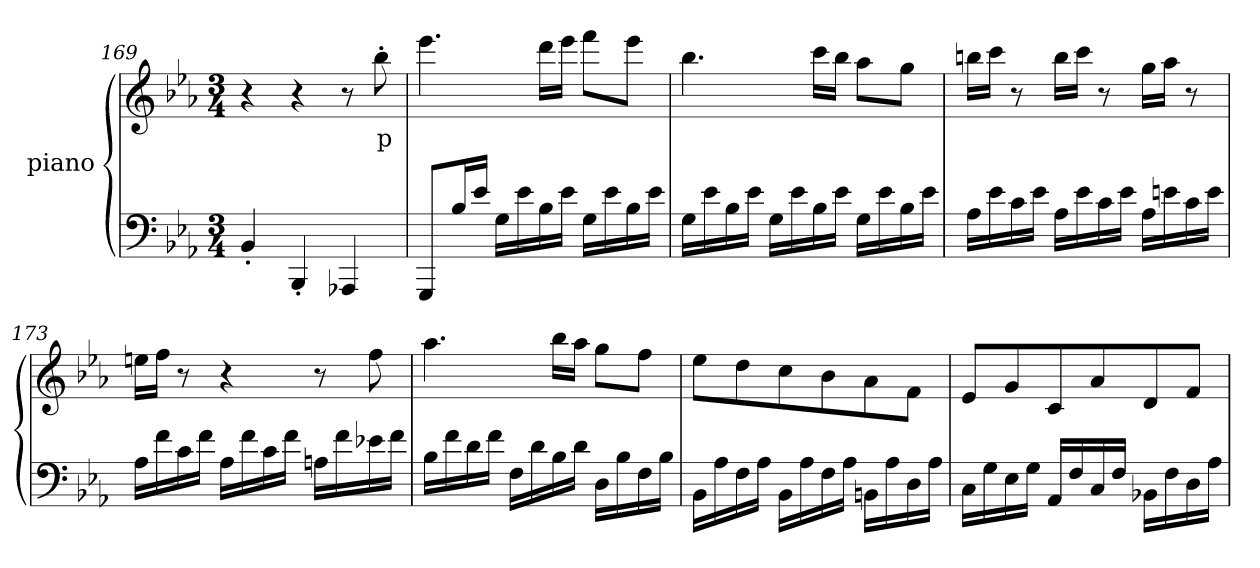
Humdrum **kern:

**kern	**kern	**text
*part2	*part1	*part1
*staff2	*staff1	*staff1
*	*I"piano	*
*clefF4	*clefG2	*
*k[b-e-a-]	*k[b-e-a-]	*
*E-:	*E-:	*
*M3/4	*M3/4	*
=169	=169	=169
4BB-'>	4r	f
4BBB-'>	4r	f
4AAA-X	8r	f
.	8bb-'>	p
=170	=170	=170
8GGGL	4.eee-	.
16B-L	.	.
16e-JJ	.	.
16GLL	.	.
16e-	.	.
16B-	16dddLL	.
16e-JJ	16eee-JJ	.
16GLL	8fffL	.
16e-	.	.
16B-	8eee-J	.
16e-JJ	.	.
=171	=171	=171
16GLL	4.bb-	.
16e-	.	.
16B-	.	.
16e-JJ	.	.
16GLL	.	.
16e-	.	.
16B-	16cccLL	.
16e-JJ	16bb-JJ	.
16GLL	8aa-L	.
16e-	.	.
16B-	8ggJ	.
16e-JJ	.	.
=172	=172	=172
16A-LL	16bbnLL	.
16e-	16cccJJ	.
16c	8r	.
16e-JJ	.	.
16A-LL	16bbLL	.
16e-	16cccJJ	.
16c	8r	.
16e-JJ	.	.
16A-LL	16ggLL	.
16en	16aa-JJ	.
16c	8r	.
16eJJ	.	.
=173	=173	=173
16A-LL	16eenLL	.
16f	16ffJJ	.
16c	8r	.
16fJJ	.	.
16A-LL	4r	.
16f	.	.
16c	.	.
16fJJ	.	.
16AnLL	8r	.
16f	.	.
16e-X	8ff	.
16fJJ	.	.
=174	=174	=174
16B-LL	4.aa-	.
16f	.	.
16d	.	.
16fJJ	.	.
16FLL	.	.
16d	.	.
16B-	16bb-LL	.
16dJJ	16aa-JJ	.
16DLL	8ggL	.
16B-	.	.
16F	8ffJ	.
16B-JJ	.	.
=175	=175	=175
16BB-LL	8ee-L	.
16A-	.	.
16F	8dd	.
16A-JJ	.	.
16BB-LL	8cc	.
16A-	.	.
16F	8b-	.
16A-JJ	.	.
16BBnLL	8a-	.
16A-	.	.
16D	8fJ	.
16A-JJ	.	.
=176	=176	=176
16CLL	8e-L	.
16G	.	.
16E-	8g	.
16GJJ	.	.
16AA-LL	8c	.
16F	.	.
16C	8a-	.
16FJJ	.	.
16BB-XLL	8d	.
16F	.	.
16D	8fJ	.
16A-JJ	.	.
=	=	=
*-	*-	*-
